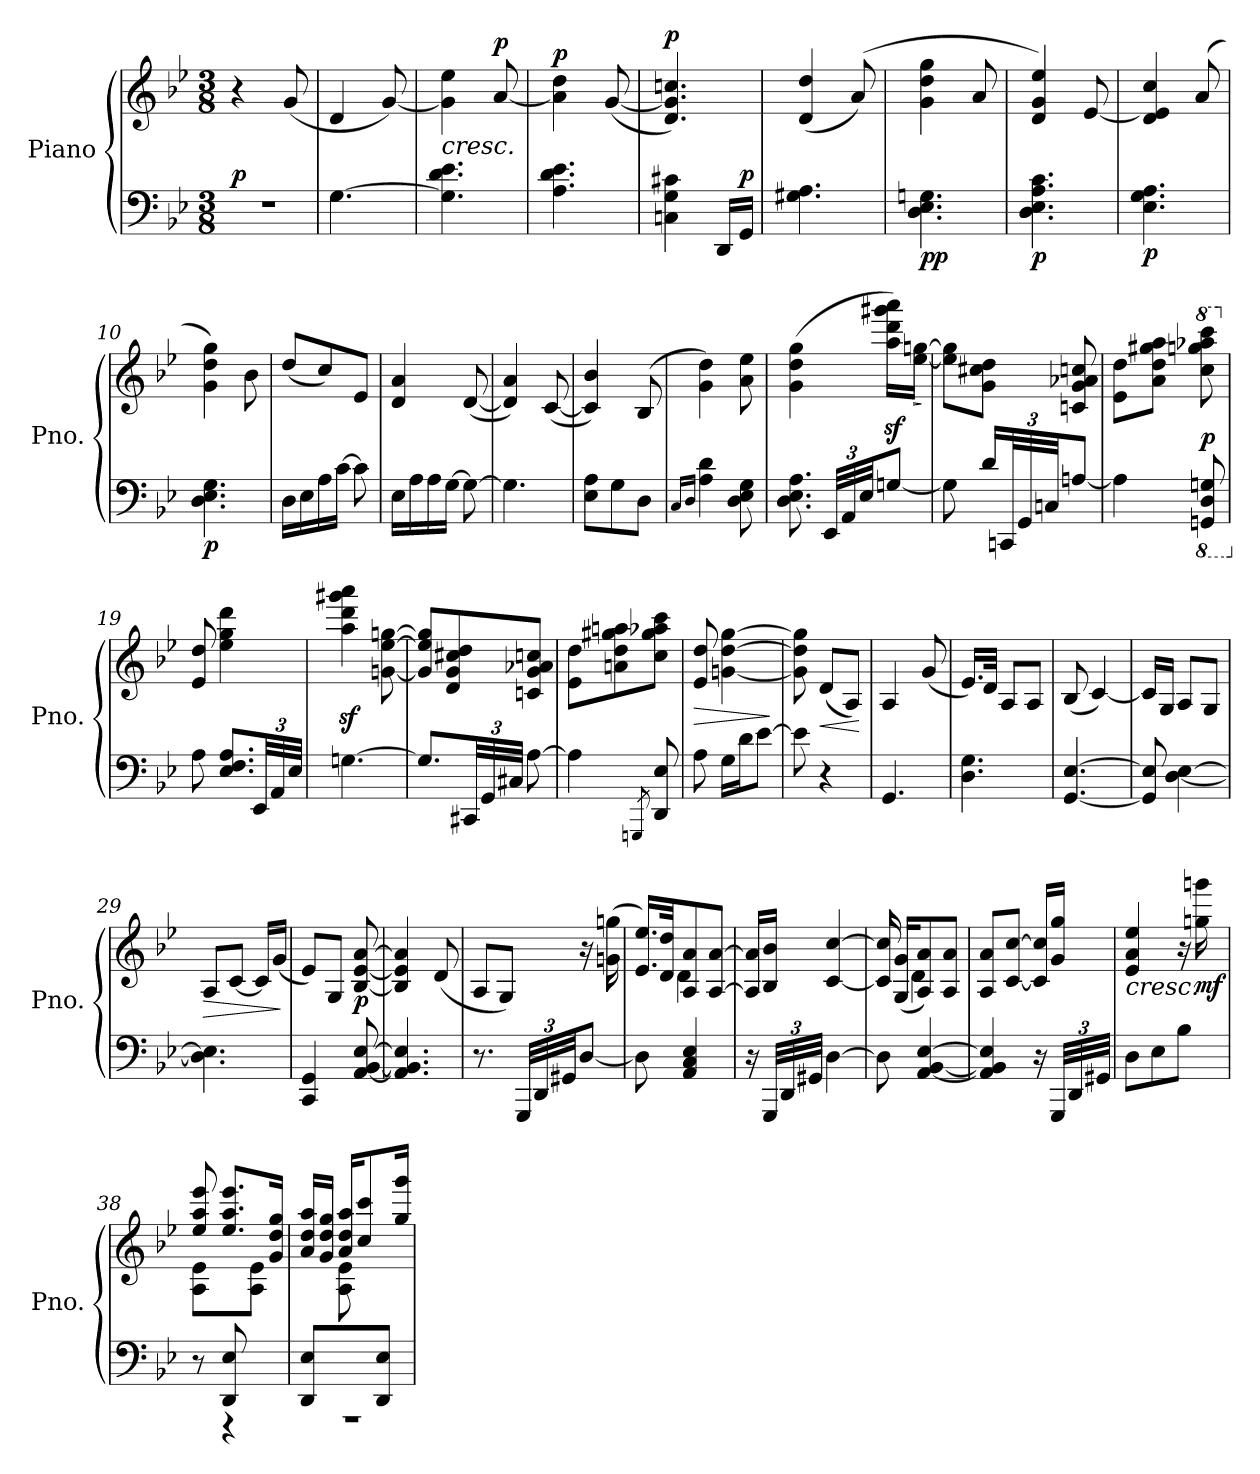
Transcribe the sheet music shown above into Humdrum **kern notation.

**kern	**kern	**dynam
*part1	*part1	*part1
*staff2	*staff1	*staff1/2
*I"Piano	*	*
*I'Pno.	*	*
*clefF4	*clefG2	*
*k[b-e-]	*k[b-e-]	*
*M3/8	*M3/8	*
*MM27	*MM27	*
=1	=1	=1
!	!	!LO:DY:a=2
4.r	4r	p
.	(<8g/	.
=2	=2	=2
[4.G\	4d/	.
.	[8g/)	.
=3	=3	=3
!	!	!LO:HP:b
4.G\] 4.d\ 4.e-\	4g\] 4ee-\	<
!	!	!LO:DY:a
.	[8a/	p
.	.	[
=4	=4	=4
!	!	!LO:DY:a
4.A\ 4.d\ 4.e-\	4a\] 4dd\	p
.	(>[8g/	.
=5	=5	=5
!	!	!LO:DY:a
4Cn\ 4G\ 4c#X\	4.d/ 4.g/] 4.ccn/)	p
16DD/LL	.	.
!	!	!LO:DY:a=2
16GG/JJ	.	p
!!LO:LB:g=z
=6	=6	=6
4.G#X\ 4.A\	(<4d/ 4dd/	.
.	(>8a/)	.
=7	=7	=7
!	!	!LO:DY:b=2
!	!	!LO:DY:n=1:b=2
4.D\ 4.E-\ 4.Gn\	4g\ 4dd\ 4gg\	p p
.	8a/	.
=8	=8	=8
!	!	!LO:DY:b=2
4.D\ 4.E-\ 4.A\ 4.c\	4d/ 4g/ 4ee-/)	p
.	[8e-/	.
=9	=9	=9
!	!	!LO:DY:b=2
4.E-\ 4.G\ 4.A\	4d/ 4e-/] 4cc/	p
.	(<8a/	.
=10	=10	=10
!	!	!LO:DY:b=2
4.D\ 4.E-\ 4.G\	4g\ 4dd\ 4gg\)	p
.	8b-\	.
!!LO:LB:g=z
=11	=11	=11
16D\LL	(<8dd/L	.
16E-\	.	.
16A\	8cc/)	.
[16c\JJ	.	.
8c\]	8e-/J	.
=12	=12	=12
16E-\LL	4d/ 4a/	.
16A\	.	.
16A\	.	.
[16G\JJ	.	.
8G\_	(>[8d/	.
=13	=13	=13
4.G\]	4d/] 4a/)	.
.	(>[8c/	.
=14	=14	=14
8E-\ 8A\L	4c/] 4b-/)	.
8G\	.	.
8D\J	(<8B-/	.
=15	=15	=15
16qC/LL	.	.
16qD/JJ	.	.
4A\ 4d\	4g\ 4dd\)	.
8D\ 8E-\ 8G\	8a\ 8ee-\	.
!!LO:LB:g=z
=16	=16	=16
8.D\ 8.E-\ 8.A\	(>4g\ 4dd\ 4gg\	.
*Xbrackettup	*	*
48EE-/LLL	.	.
48AA/	.	.
48E-/JJ	.	.
[8Gn/J	16aa\z< 16ddd\z< 16ggg#X\z< 16aaa\z<LL)	.
!	!	!LO:HP:b
.	[16ee-\ [16ggn\JJ	>
.	.	]
=17	=17	=17
8G\]	8ee-\] 8gg\]L	.
16d/LL	8g\ 8cc#X\ 8dd\J	.
48CCn/L	.	.
48GG/	.	.
48Cn/JJ	.	.
[8An/J	8cn/ 8g/ 8a-X/ 8ccn/	.
=18	=18	=18
4A\]	8e-\ 8dd\L	.
.	8a\ 8dd\ 8gg#X\ 8aa\J	.
*8ba	*	*
*	*8va	*
!	!	!LO:DY:a=2
8GGGn/ 8DD/ 8GGn/	8ccc\ 8gggn\ 8aaa-X\ 8cccc\	p
!!LO:PB:g=z
=19	=19	=19
*X8ba	*	*
*	*X8va	*
8A\	8e-/ 8dd/	.
8.E-/ 8.F/ 8.A/L	4ee-\ 4gg\ 4ddd\	.
48EE-/LL	.	.
48AA/	.	.
48E-/JJJ	.	.
=20	=20	=20
[4.Gn\	4aa\z< 4ddd\z< 4ggg#X\z< 4aaa\z<	.
.	[8gn\ [8ee-\ [8ggn\	.
=21	=21	=21
8.G/L]	8g/] 8ee-/] 8gg/]L	.
.	8d/ 8g/ 8cc#X/ 8dd/	.
48CC#X/LL	.	.
48GG/	.	.
48C#X/JJJ	.	.
[8A\	8cn/ 8g/ 8a-X/ 8ccn/J	.
=22	=22	=22
4A\]	8e-\ 8dd\L	.
.	8an\ 8dd\ 8gg#X\ 8aan\	.
8qGGGn/	.	.
8DD/ 8E-/	8cc\ 8gg#\ 8aa-X\ 8ccc\J	.
!!LO:LB:g=z
=23	=23	=23
!	!	!LO:HP:b
8A\	8e-/ 8dd/	>
16G\LL	[4gn\ [4dd\ [4gg\	.
16d\J	.	.
[8e-\J	.	.
.	.	]
=24	=24	=24
8e-\]	8g\] 8dd\] 8gg\]	.
!	!	!LO:HP:b
4r	(<8d/L	<
.	8A/J)	.
.	.	[
=25	=25	=25
4.GG/	4A/	.
.	(<8g/	.
=26	=26	=26
4.D\ 4.G\	16.e-/LL)	.
.	32d/JJk	.
.	8A/L	.
.	8A/J	.
!!LO:LB:g=z
=27	=27	=27
[4.GG/ [4.E-/	(<8B-/	.
.	[4c/)	.
=28	=28	=28
8GG/] 8E-/]	16c/LL]	.
.	16G/JJ	.
[4D\ [4E-\	8A/L	.
.	8G/J	.
=29	=29	=29
!	!	!LO:HP:b
4.D\] 4.E-\]	8A/L	>
.	[8c/J	.
.	16c/LL]	.
.	(<16g/JJ	.
.	.	]
=30	=30	=30
4CC/ 4GG/	8e-/L)	.
.	8G/J	.
!	!	!LO:DY:a=2
[8AA/ [8BB-/ [8E-/	[8B-/ [8e-/ [8a/	p
!!LO:LB:g=z
=31	=31	=31
4.AA/] 4.BB-/] 4.E-/]	4B-/] 4e-/] 4a/]	.
.	(<8d/	.
=32	=32	=32
8.r	8A/L	.
.	8G/J)	.
48GGG/LLL	.	.
48DD/	.	.
48GG#X/JJ	.	.
[8D/J	16r	.
.	(>16gn\ 16ggn\	.
=33	=33	=33
*	*^	*
8D\]	16.e-/ 16.ee-/LL)	8ryy	.
.	32d/ 32dd/JK	.	.
4AA/ 4C/ 4E-/	8A/ 8a/	4d\	.
.	[8A/ [8a/J	.	.
*	*v	*v	*
=34	=34	=34
16r	16A/] 16a/]LL	.
48GGG/LLL	16B-/ 16b-/JJ	.
48DD/	.	.
48GG#X/JJJ	.	.
[4D\	[4c/ [4cc/	.
!!LO:LB:g=z
=35	=35	=35
*	*^	*
8D\]	16c/] 16cc/]	8ryy	.
.	(>16G/ 16g/KL	.	.
[4AA/ [4BB-/ [4E-/	8A/ 8a/)	4d\	.
.	8A/ 8a/J	.	.
*	*v	*v	*
=36	=36	=36
4AA/] 4BB-/] 4E-/]	8A/ 8a/L	.
.	[8c/ [8cc/J	.
16r	16c/] 16cc/]LL	.
48GGG/LLL	16g/ 16gg/JJ	.
48DD/	.	.
48GG#X/JJJ	.	.
=37	=37	=37
!	!	!LO:HP:b
8D\L	4e-/ 4a/ 4ee-/	<
8E-\	.	.
8B-\J	16r	.
!	!	!LO:DY:b
.	16ggn\ 16gggn\	mf
.	.	[
=38	=38	=38
*^	*^	*
8ryy	8r	8ee-/ 8aa/ 8eee-/	8A\ 8e-\L	.
8DD/ 8E-/	4r	8.ee-/ 8.aa/ 8.eee-/L	8ryy	.
8ryy	.	.	8A\ 8e-\J	.
.	.	16g/ 16dd/ 16gg/Jk	.	.
!!LO:PB:g=z	!!
=39	=39	=39	=39	=39
8DD/ 8E-/L	4.r	16a/ 16dd/ 16aa/LL	8ryy	.
.	.	16g/ 16dd/ 16gg/JJ	.	.
8ryy	.	16a/ 16dd/ 16aa/KL	8A\ 8e-\	.
.	.	8cc/ 8ccc/	.	.
8DD/ 8E-/J	.	.	8ryy	.
.	.	16gg/ 16ggg/Jk	.	.
*v	*v	*	*	*
*	*v	*v	*
=	=	=
*-	*-	*-
